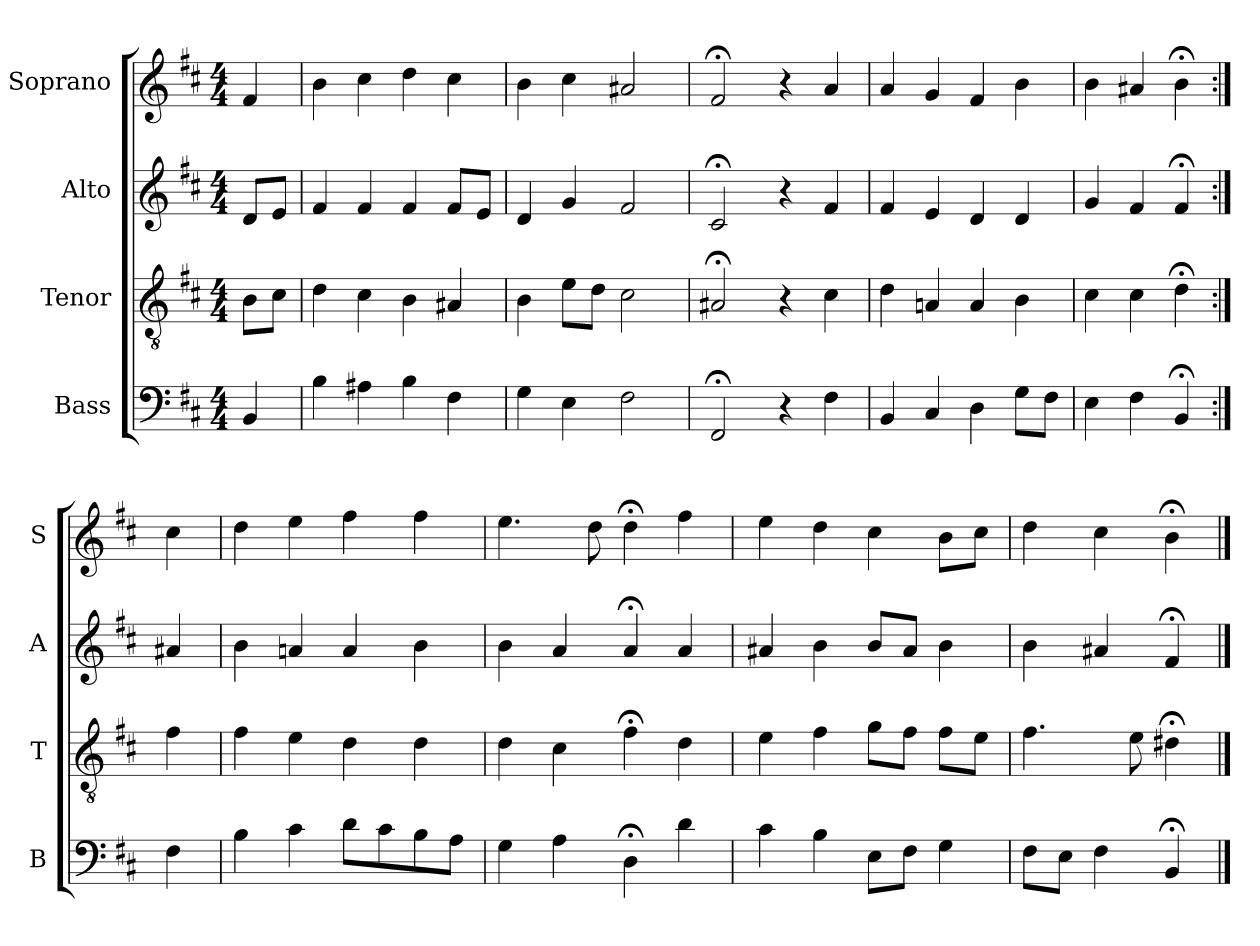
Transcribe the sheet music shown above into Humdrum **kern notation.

**kern	**kern	**kern	**kern
*part4	*part3	*part2	*part1
*staff4	*staff3	*staff2	*staff1
*I"Bass	*I"Tenor	*I"Alto	*I"Soprano
*I'B	*I'T	*I'A	*I'S
*clefF4	*clefGv2	*clefG2	*clefG2
*k[f#c#]	*k[f#c#]	*k[f#c#]	*k[f#c#]
*b:	*b:	*b:	*b:
*M4/4	*M4/4	*M4/4	*M4/4
*MM100	*MM100	*MM100	*MM100
=	=	=	=
4BB	8BL	8dL	4f#
.	8c#J	8eJ	.
=1	=1	=1	=1
4B	4d	4f#	4b
4A#X	4c#	4f#	4cc#
4B	4B	4f#	4dd
4F#	4A#X	8f#L	4cc#
.	.	8eJ	.
=2	=2	=2	=2
4G	4B	4d	4b
4E	8eL	4g	4cc#
.	8dJ	.	.
2F#	2c#	2f#	2a#X
=3	=3	=3	=3
2FF#;<	2A#X;<	2c#;<	2f#;<
4r	4r	4r	4r
4F#	4c#	4f#	4a
=4	=4	=4	=4
4BB	4d	4f#	4a
4C#	4An	4e	4g
4D	4A	4d	4f#
8GL	4B	4d	4b
8F#J	.	.	.
=5	=5	=5	=5
4E	4c#	4g	4b
4F#	4c#	4f#	4a#X
4BB;<	4d;<	4f#;<	4b;<
=:|!	=:|!	=:|!	=:|!
4F#	4f#	4a#X	4cc#
=6	=6	=6	=6
4B	4f#	4b	4dd
4c#	4e	4an	4ee
8dL	4d	4a	4ff#
8c#	.	.	.
8B	4d	4b	4ff#
8AJ	.	.	.
=7	=7	=7	=7
4G	4d	4b	4.ee
4A	4c#	4a	.
.	.	.	8dd
4D;<	4f#;<	4a;<	4dd;<
4d	4d	4a	4ff#
=8	=8	=8	=8
4c#	4e	4a#X	4ee
4B	4f#	4b	4dd
8EL	8gL	8bL	4cc#
8F#J	8f#J	8a#J	.
4G	8f#L	4b	8bL
.	8eJ	.	8cc#J
=9	=9	=9	=9
8F#L	4.f#	4b	4dd
8EJ	.	.	.
4F#	.	4a#X	4cc#
.	8e	.	.
4BB;<	4d#X;<	4f#;<	4b;<
==	==	==	==
*-	*-	*-	*-
